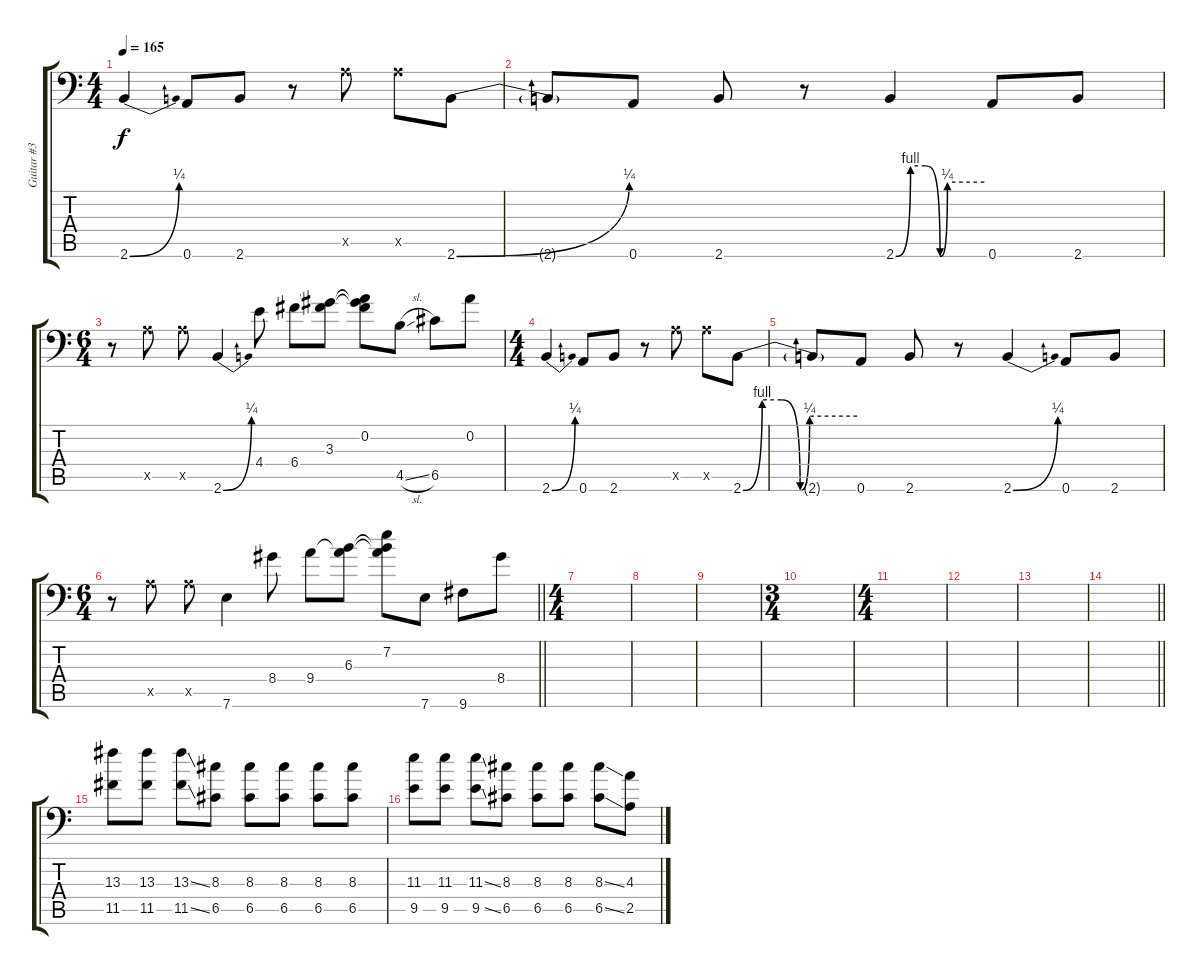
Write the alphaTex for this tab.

\track ("Guitar #3" "Guitar #3") {instrument distortionguitar}
\staff {score tabs}
\tuning (D4 A3 F3 C3 G2 A1) {hide}
\ts (4 4)
\section ("" "")
\tempo 165
\clef f4
\ks c
2.6{be (bend 0 0 60 1)}.4{dy f} 0.6.8 2.6.8 r.8 2.5{x}.8 2.5{x}.8 2.6{be (bend 0 0 60 1)}.8 |
2.6{t}.8 0.6.8 2.6.8 r.8 2.6{be (custom 0 0 10 4 20 4 30 0 35 1 60 1)}.4 0.6.8 2.6.8 |
\ts (6 4)
r.8 2.5{x}.8 2.5{x}.8 2.6{be (bend 0 0 60 1)}.4 4.4.8 6.4.8 (3.3 6.4{t}).8 (0.2 3.3{t} 6.4{t}).8 4.5{sl}.8 6.5.8 0.2.8 |
\ts (4 4)
2.6{be (bend 0 0 60 1)}.4 0.6.8 2.6.8 r.8 2.5{x}.8 2.5{x}.8 2.6{be (custom 0 0 10 4 20 4 30 0 35 1 60 1)}.8 |
2.6{t}.8 0.6.8 2.6.8 r.8 2.6{be (bend 0 0 60 1)}.4 0.6.8 2.6.8 |
\ts (6 4)
\barLineRight lightlight
r.8 2.5{x}.8 2.5{x}.8 7.6.4 8.4.8 9.4.8 (6.3 9.4{t}).8 (7.2 6.3{t} 9.4{t}).8 7.6.8 9.6.8 8.4.8 |
\ts (4 4)
\section ("" "")
|
|
|
\ts (3 4)
|
\ts (4 4)
|
|
|
\barLineRight lightlight
|
\section ("" "")
(13.3 11.5).8 (13.3 11.5).8 (13.3{ss} 11.5{ss}).8 (8.3 6.5).8 (8.3 6.5).8 (8.3 6.5).8 (8.3 6.5).8 (8.3 6.5).8 |
(11.3 9.5).8 (11.3 9.5).8 (11.3{ss} 9.5{ss}).8 (8.3 6.5).8 (8.3 6.5).8 (8.3 6.5).8 (8.3{ss} 6.5{ss}).8 (4.3 2.5).8
